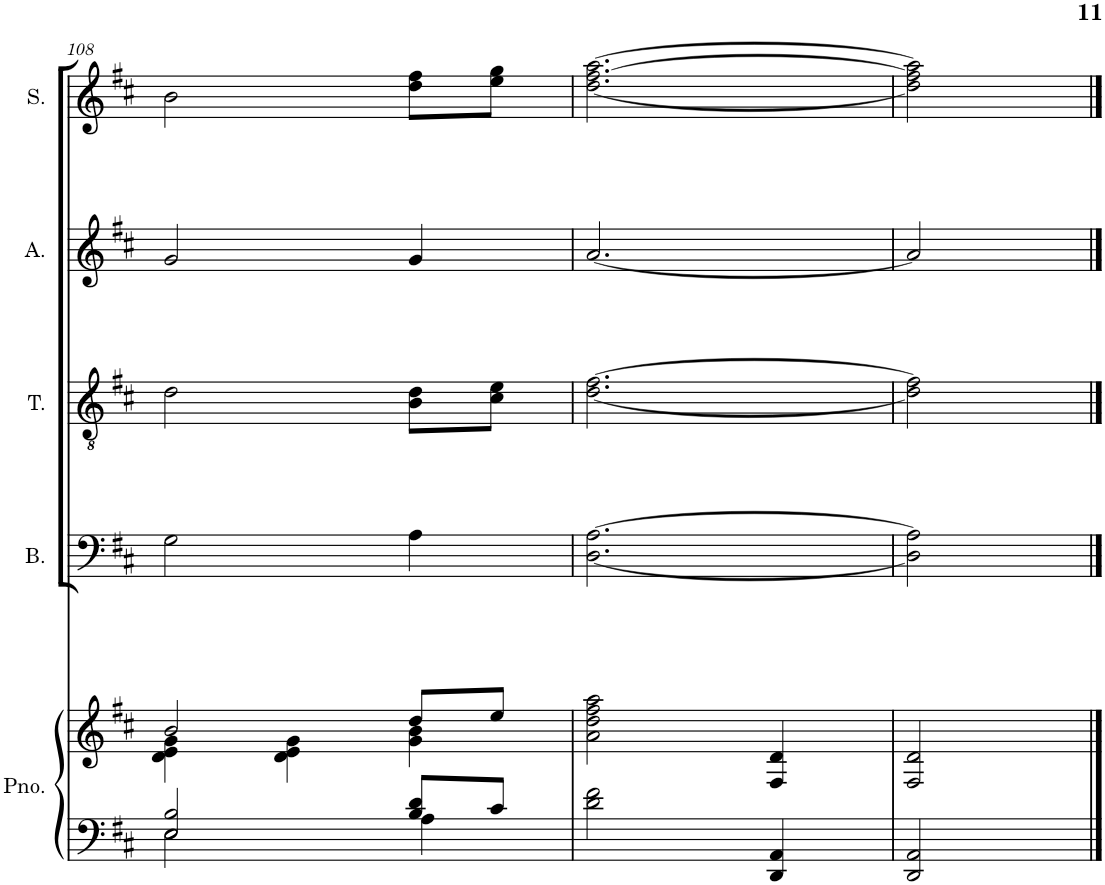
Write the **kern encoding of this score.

**kern	**kern	**kern	**kern	**kern	**kern
*part5	*part5	*part4	*part3	*part2	*part1
*staff6	*staff5	*staff4	*staff3	*staff2	*staff1
*I"Piano	*	*I"Bass	*I"Tenor	*I"Alto	*I"Soprano
*I'Pno.	*	*I'B.	*I'T.	*I'A.	*I'S.
!!LO:PB:g=z
*clefF4	*clefG2	*clefF4	*clefGv2	*clefG2	*clefG2
*k[f#c#]	*k[f#c#]	*k[f#c#]	*k[f#c#]	*k[f#c#]	*k[f#c#]
*M3/4	*M3/4	*M3/4	*M3/4	*M3/4	*M3/4
=108	=108	=108	=108	=108	=108
*^	*^	*	*	*	*
2E/ 2B/	2E\	2b/	4d\ 4e\ 4g\	2G\	2d\	2g/	2b\
.	.	.	4d\ 4e\ 4g\	.	.	.	.
8B/ 8d/L	4A\	8dd/L	4g\ 4b\	4A\	8B\ 8d\L	4g/	8dd\ 8ff#\L
8c#/J	.	8ee/J	.	.	8c#\ 8e\J	.	8ee\ 8gg\J
*v	*v	*	*	*	*	*	*
*	*v	*v	*	*	*	*
=109	=109	=109	=109	=109	=109
2d\ 2f#\	2a\ 2dd\ 2ff#\ 2aa\	[2.D\ [2.A\	[2.d\ [2.f#\	[2.a/	[2.dd\ [2.ff#\ [2.aa\
4DD/ 4AA/	4F#/ 4d/	.	.	.	.
=110	=110	=110	=110	=110	=110
2DD/ 2AA/	2F#/ 2d/	2D\] 2A\]	2d\] 2f#\]	2a/]	2dd\] 2ff#\] 2aa\]
==	==	==	==	==	==
*-	*-	*-	*-	*-	*-
